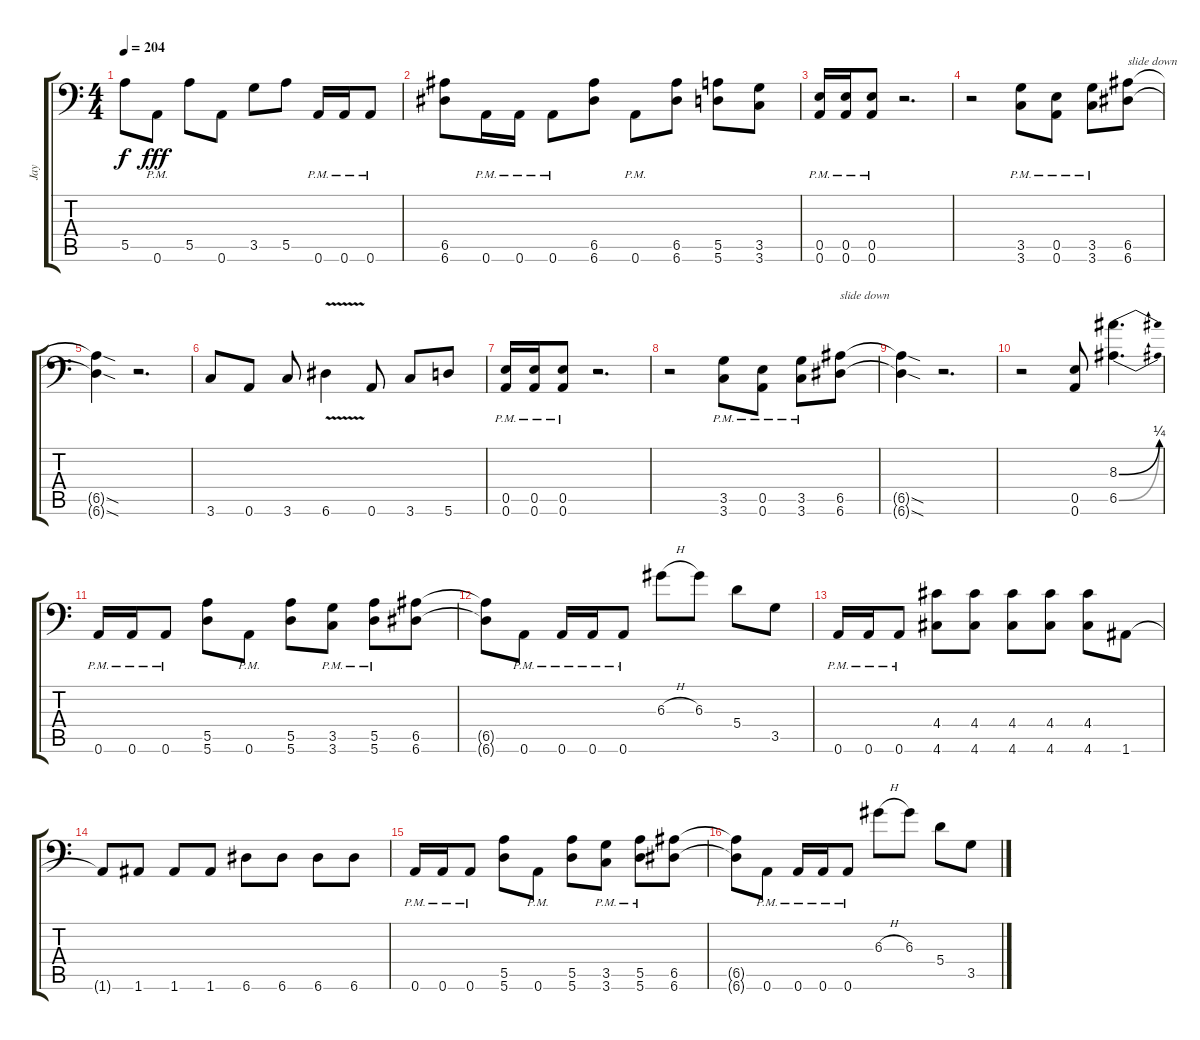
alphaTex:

\track ("Jay" "Jay") {instrument distortionguitar}
\staff {score tabs}
\tuning (B3 Gb3 D3 A2 E2 A1) {hide}
\ts (4 4)
\tempo 204
\clef f4
\ks c
5.5{t}.8{dy f} 0.6{pm}.8{dy fff} 5.5.8 0.6.8 3.5.8 5.5.8 0.6{pm}.16 0.6{pm}.16 0.6{pm}.8 |
(6.5 6.6).8 0.6{pm}.16 0.6{pm}.16 0.6{pm}.8 (6.5 6.6).8 0.6{pm}.8 (6.5 6.6).8 (5.5 5.6).8 (3.5 3.6).8 |
(0.5{pm} 0.6{pm}).16 (0.5{pm} 0.6{pm}).16 (0.5{pm} 0.6{pm}).8 r.2{d} |
r.2 (3.5{pm} 3.6{pm}).8 (0.5{pm} 0.6{pm}).8 (3.5{pm} 3.6{pm}).8 (6.5 6.6).8{txt "slide down"} |
(6.5{sod t} 6.6{sod t}).4 r.2{d} |
3.6.8 0.6.8 3.6.8 6.6{v}.4 0.6.8 3.6.8 5.6.8 |
(0.5{pm} 0.6{pm}).16 (0.5{pm} 0.6{pm}).16 (0.5{pm} 0.6{pm}).8 r.2{d} |
r.2 (3.5{pm} 3.6{pm}).8 (0.5{pm} 0.6{pm}).8 (3.5{pm} 3.6{pm}).8 (6.5 6.6).8{txt "slide down"} |
(6.5{sod t} 6.6{sod t}).4 r.2{d} |
r.2 (0.5 0.6).8 (8.3{be (bend 0 0 60 1)} 6.5{be (bend 0 0 60 1)}).4{d} |
0.6{pm}.16 0.6{pm}.16 0.6{pm}.8 (5.5 5.6).8 0.6{pm}.8 (5.5 5.6).8 (3.5{pm} 3.6{pm}).8 (5.5{pm} 5.6{pm}).8 (6.5 6.6).8 |
(6.5{t} 6.6{t}).8 0.6{pm}.8 0.6{pm}.16 0.6{pm}.16 0.6{pm}.8 6.3{h}.8 6.3.8 5.4.8 3.5.8 |
0.6{pm}.16 0.6{pm}.16 0.6{pm}.8 (4.4 4.6).8 (4.4 4.6).8 (4.4 4.6).8 (4.4 4.6).8 (4.4 4.6).8 1.6.8 |
1.6{t}.8 1.6.8 1.6.8 1.6.8 6.6.8 6.6.8 6.6.8 6.6.8 |
0.6{pm}.16 0.6{pm}.16 0.6{pm}.8 (5.5 5.6).8 0.6{pm}.8 (5.5 5.6).8 (3.5{pm} 3.6{pm}).8 (5.5{pm} 5.6{pm}).8 (6.5 6.6).8 |
(6.5{t} 6.6{t}).8 0.6{pm}.8 0.6{pm}.16 0.6{pm}.16 0.6{pm}.8 6.3{h}.8 6.3.8 5.4.8 3.5.8
